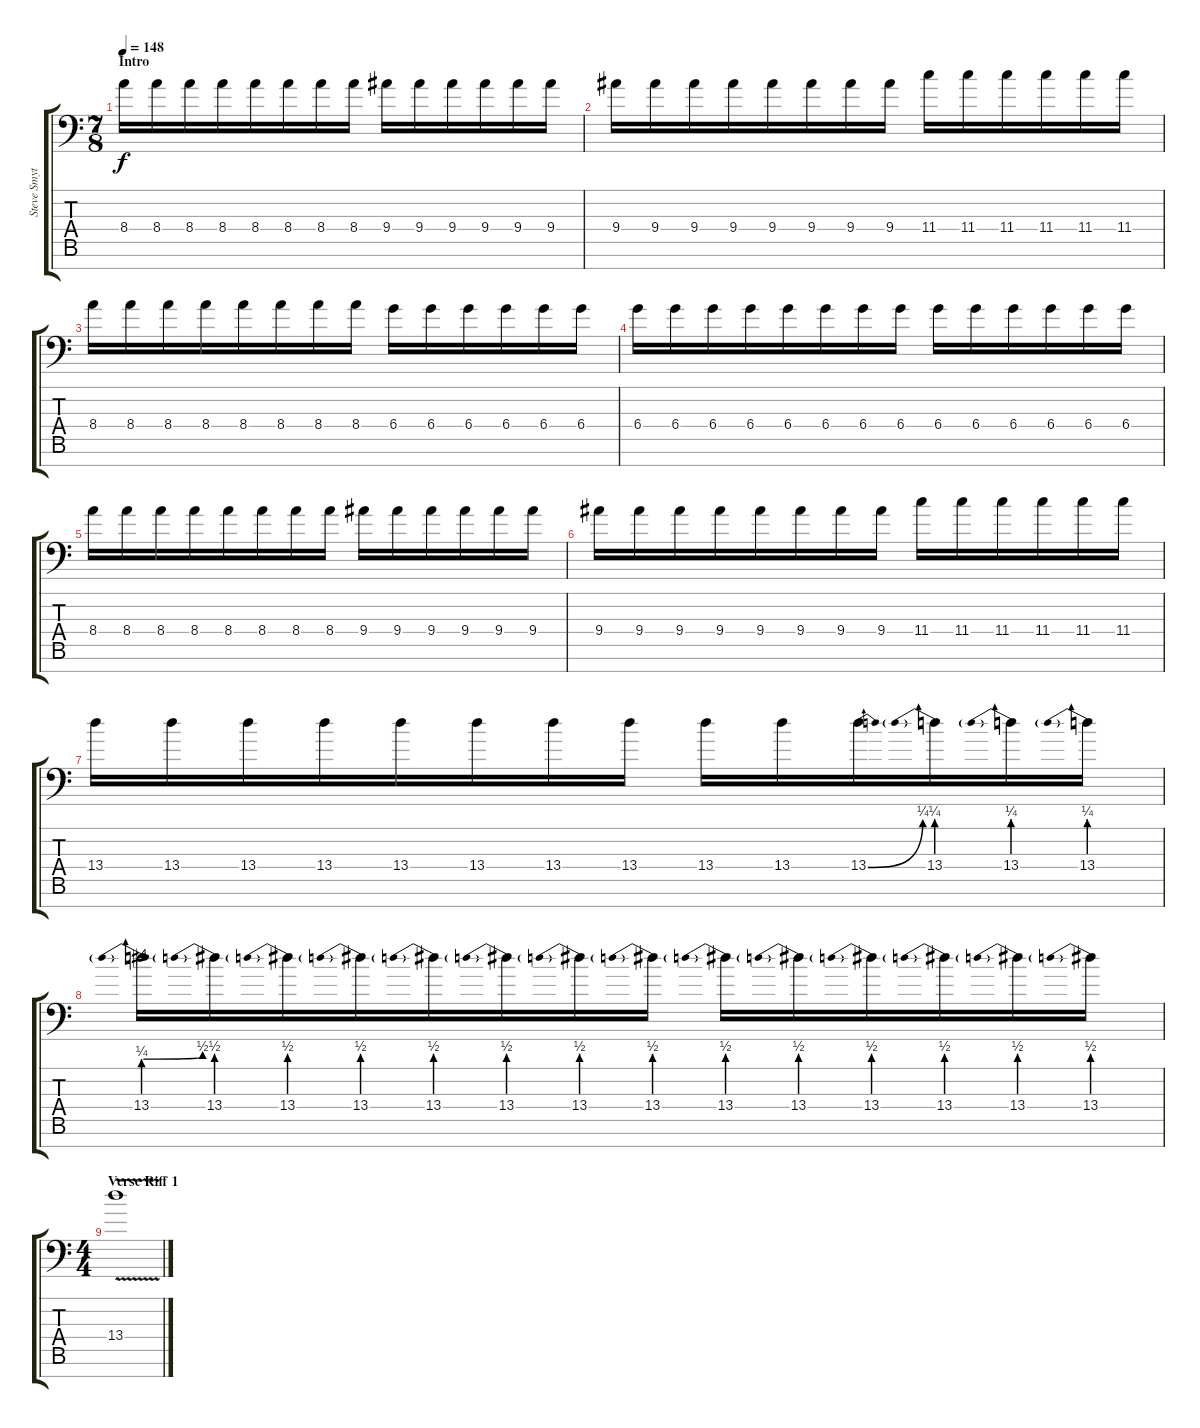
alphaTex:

\track ("Steve Smyth Lead" "Steve Smyt") {instrument distortionguitar}
\staff {score tabs}
\tuning (Eb4 Bb3 Gb3 Db3 Ab2 Eb2 Bb1) {hide}
\ts (7 8)
\section ("" "Intro")
\tempo 148
\clef f4
\ks c
8.4.16{dy f instrument distortionguitar} 8.4.16 8.4.16 8.4.16 8.4.16 8.4.16 8.4.16 8.4.16 9.4.16 9.4.16 9.4.16 9.4.16 9.4.16 9.4.16 |
9.4.16 9.4.16 9.4.16 9.4.16 9.4.16 9.4.16 9.4.16 9.4.16 11.4.16 11.4.16 11.4.16 11.4.16 11.4.16 11.4.16 |
8.4.16 8.4.16 8.4.16 8.4.16 8.4.16 8.4.16 8.4.16 8.4.16 6.4.16 6.4.16 6.4.16 6.4.16 6.4.16 6.4.16 |
6.4.16 6.4.16 6.4.16 6.4.16 6.4.16 6.4.16 6.4.16 6.4.16 6.4.16 6.4.16 6.4.16 6.4.16 6.4.16 6.4.16 |
8.4.16 8.4.16 8.4.16 8.4.16 8.4.16 8.4.16 8.4.16 8.4.16 9.4.16 9.4.16 9.4.16 9.4.16 9.4.16 9.4.16 |
9.4.16 9.4.16 9.4.16 9.4.16 9.4.16 9.4.16 9.4.16 9.4.16 11.4.16 11.4.16 11.4.16 11.4.16 11.4.16 11.4.16 |
13.4.16 13.4.16 13.4.16 13.4.16 13.4.16 13.4.16 13.4.16 13.4.16 13.4.16 13.4.16 13.4{be (bend 0 0 60 1)}.16 13.4{be (prebend 0 1 60 1)}.16 13.4{be (prebend 0 1 60 1)}.16 13.4{be (prebend 0 1 60 1)}.16 |
13.4{be (prebendbend 0 1 60 2)}.16 13.4{be (prebend 0 2 60 2)}.16 13.4{be (prebend 0 2 60 2)}.16 13.4{be (prebend 0 2 60 2)}.16 13.4{be (prebend 0 2 60 2)}.16 13.4{be (prebend 0 2 60 2)}.16 13.4{be (prebend 0 2 60 2)}.16 13.4{be (prebend 0 2 60 2)}.16 13.4{be (prebend 0 2 60 2)}.16 13.4{be (prebend 0 2 60 2)}.16 13.4{be (prebend 0 2 60 2)}.16 13.4{be (prebend 0 2 60 2)}.16 13.4{be (prebend 0 2 60 2)}.16 13.4{be (prebend 0 2 60 2)}.16 |
\ts (4 4)
\section ("" "Verse Riff 1")
13.4{v}.1{volume 0 balance 2 instrument distortionguitar}
